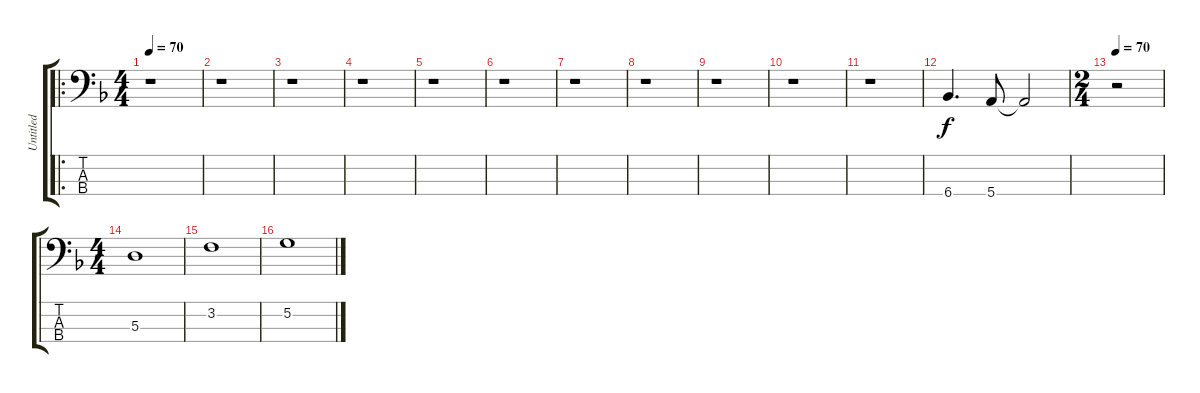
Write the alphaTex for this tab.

\track ("Untitled" "Untitled") {instrument electricbassfinger}
\staff {score tabs}
\tuning (G2 D2 A1 E1) {hide}
\ro
\ts (4 4)
\tempo 70
\clef f4
\ks f
r.1{dy f instrument electricbassfinger} |
r.1 |
r.1 |
r.1 |
r.1 |
r.1 |
r.1 |
r.1 |
r.1 |
r.1 |
r.1 |
6.4.4{d} 5.4.8 5.4{t}.2 |
\ts (2 4)
\tempo 70
r.2 |
\ts (4 4)
5.3.1 |
3.2.1 |
5.2.1
